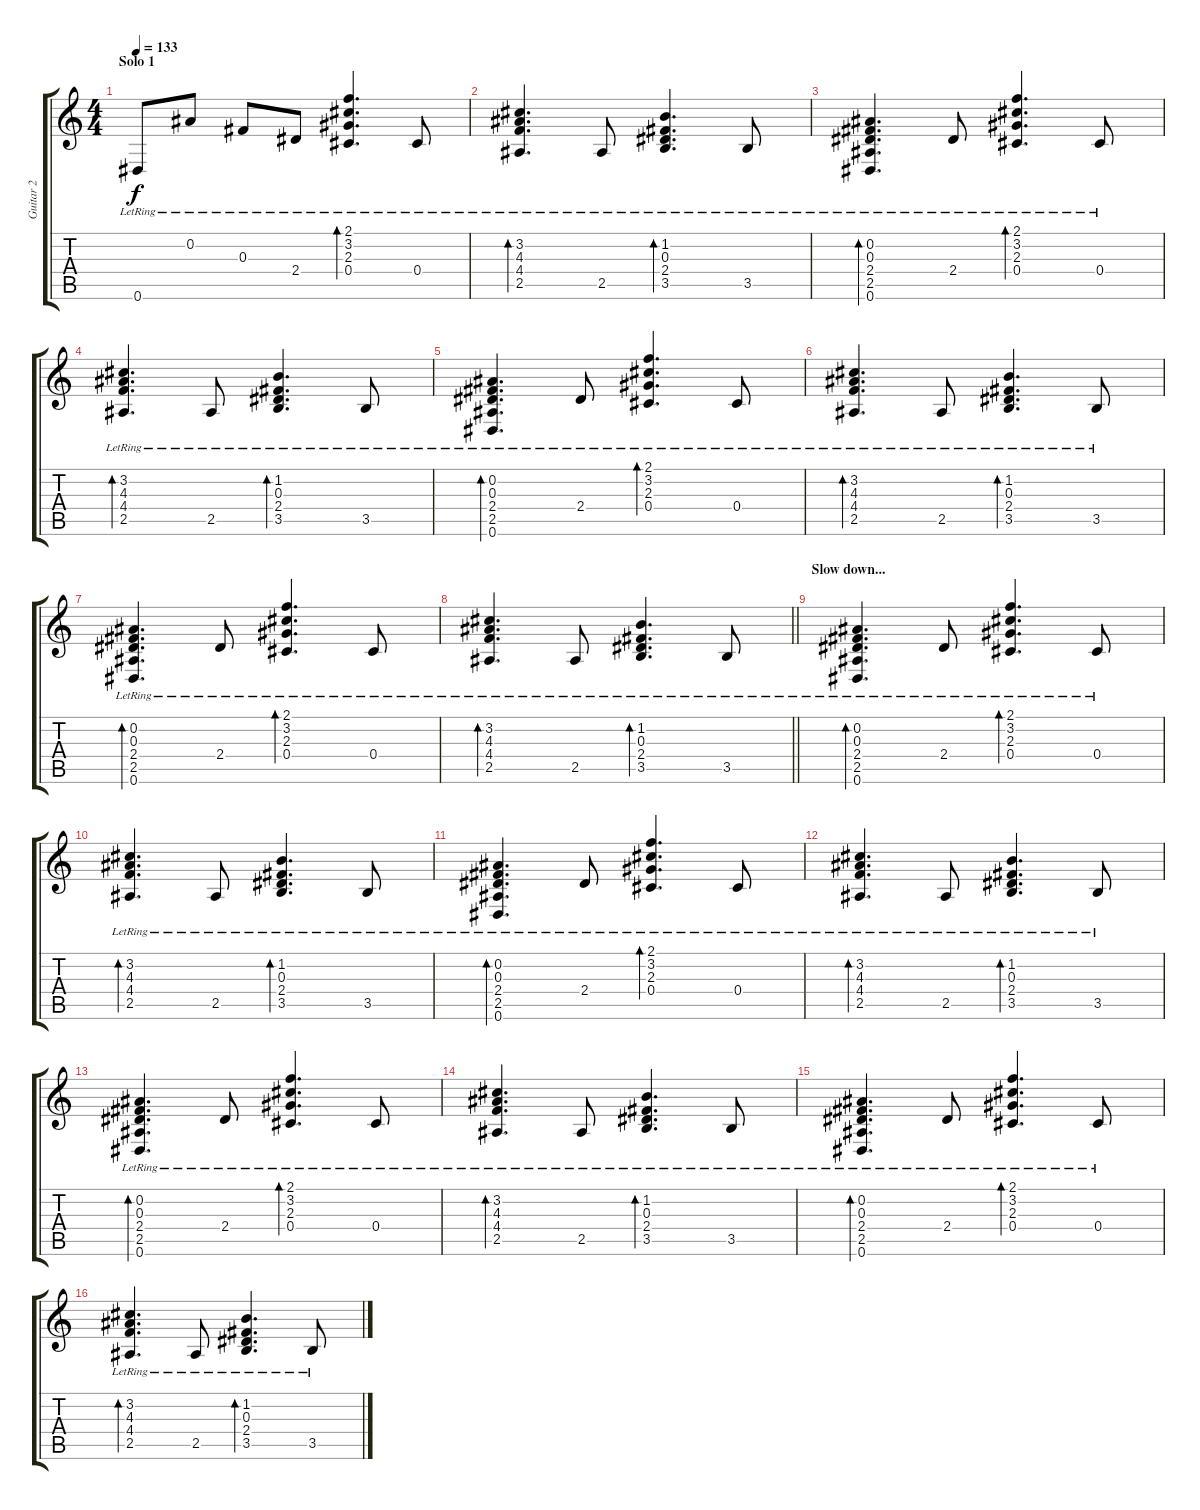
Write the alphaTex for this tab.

\track ("Guitar 2" "Guitar 2") {instrument acousticguitarsteel}
\staff {score tabs}
\tuning (Eb4 Bb3 Gb3 Db3 Ab2 Eb2) {hide}
\ts (4 4)
\section ("" "Solo 1")
\tempo 133
\clef g2
\ks c
0.6{lr}.8{dy f} 0.2{lr}.8 0.3{lr}.8 2.4{lr}.8 (2.1 3.2 2.3 0.4{lr}).4{d bd 120} 0.4{lr}.8 |
(3.2 4.3 4.4 2.5{lr}).4{d bd 120} 2.5{lr}.8 (1.2{lr} 0.3{lr} 2.4{lr} 3.5{lr}).4{d bd 120} 3.5{lr}.8 |
(0.2 0.3 2.4 2.5 0.6{lr}).4{d bd 120} 2.4{lr}.8 (2.1 3.2 2.3 0.4{lr}).4{d bd 120} 0.4{lr}.8 |
(3.2 4.3 4.4 2.5{lr}).4{d bd 120} 2.5{lr}.8 (1.2{lr} 0.3{lr} 2.4{lr} 3.5{lr}).4{d bd 120} 3.5{lr}.8 |
(0.2 0.3 2.4 2.5 0.6{lr}).4{d bd 120} 2.4{lr}.8 (2.1 3.2 2.3 0.4{lr}).4{d bd 120} 0.4{lr}.8 |
(3.2 4.3 4.4 2.5{lr}).4{d bd 120} 2.5{lr}.8 (1.2{lr} 0.3{lr} 2.4{lr} 3.5{lr}).4{d bd 120} 3.5{lr}.8 |
(0.2 0.3 2.4 2.5 0.6{lr}).4{d bd 120} 2.4{lr}.8 (2.1 3.2 2.3 0.4{lr}).4{d bd 120} 0.4{lr}.8 |
\barLineRight lightlight
(3.2 4.3 4.4 2.5{lr}).4{d bd 120} 2.5{lr}.8 (1.2{lr} 0.3{lr} 2.4{lr} 3.5{lr}).4{d bd 120} 3.5{lr}.8 |
\section ("" "Slow down...")
(0.2 0.3 2.4 2.5 0.6{lr}).4{d bd 120} 2.4{lr}.8 (2.1 3.2 2.3 0.4{lr}).4{d bd 120} 0.4{lr}.8 |
(3.2 4.3 4.4 2.5{lr}).4{d bd 120} 2.5{lr}.8 (1.2{lr} 0.3{lr} 2.4{lr} 3.5{lr}).4{d bd 120} 3.5{lr}.8 |
(0.2 0.3 2.4 2.5 0.6{lr}).4{d bd 120} 2.4{lr}.8 (2.1 3.2 2.3 0.4{lr}).4{d bd 120} 0.4{lr}.8 |
(3.2 4.3 4.4 2.5{lr}).4{d bd 120} 2.5{lr}.8 (1.2{lr} 0.3{lr} 2.4{lr} 3.5{lr}).4{d bd 120} 3.5{lr}.8 |
(0.2 0.3 2.4 2.5 0.6{lr}).4{d bd 120} 2.4{lr}.8 (2.1 3.2 2.3 0.4{lr}).4{d bd 120} 0.4{lr}.8 |
(3.2 4.3 4.4 2.5{lr}).4{d bd 120} 2.5{lr}.8 (1.2{lr} 0.3{lr} 2.4{lr} 3.5{lr}).4{d bd 120} 3.5{lr}.8 |
(0.2 0.3 2.4 2.5 0.6{lr}).4{d bd 120} 2.4{lr}.8 (2.1 3.2 2.3 0.4{lr}).4{d bd 120} 0.4{lr}.8 |
(3.2 4.3 4.4 2.5{lr}).4{d bd 120} 2.5{lr}.8 (1.2{lr} 0.3{lr} 2.4{lr} 3.5{lr}).4{d bd 120} 3.5{lr}.8
